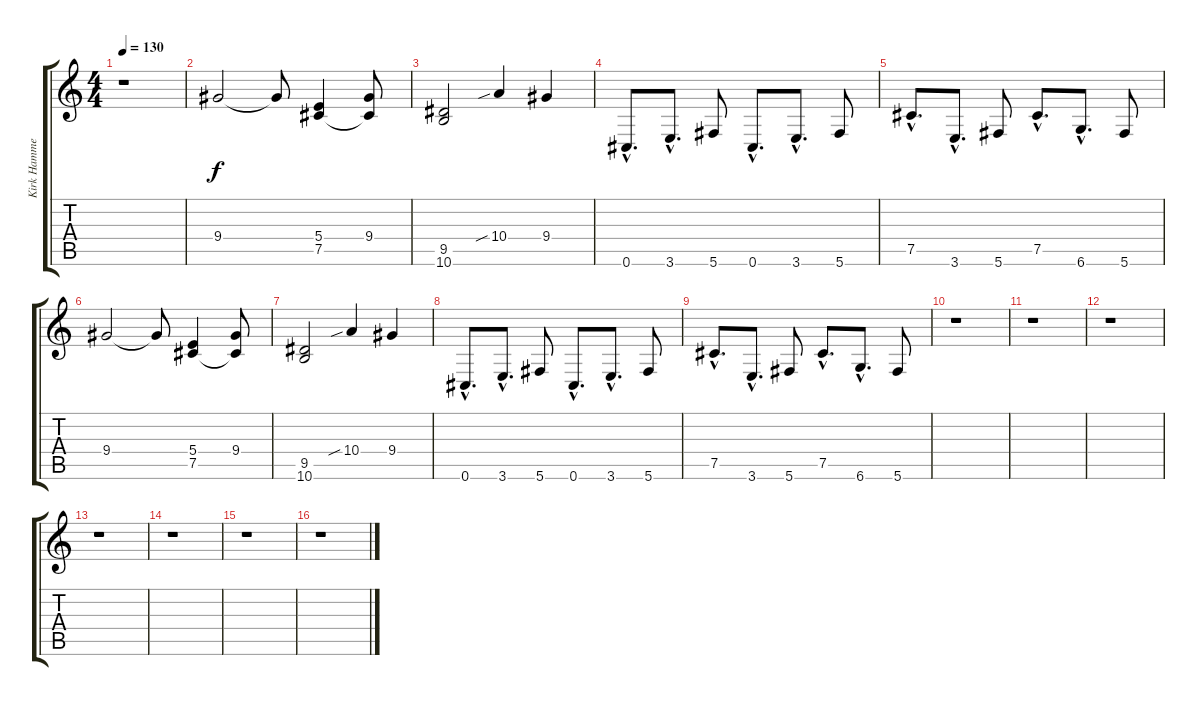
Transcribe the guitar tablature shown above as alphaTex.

\track ("Kirk Hammet (Clean)" "Kirk Hamme") {instrument electricguitarjazz}
\staff {score tabs}
\tuning (Db4 Ab3 E3 B2 Gb2 Db2) {hide}
\ts (4 4)
\tempo 130
\clef g2
\ks c
r.1{dy f} |
9.4.2 9.4{t}.8 (5.4 7.5).4 (9.4 7.5{t}).8 |
(9.5 10.6).2 10.4{sib}.4 9.4.4 |
0.6{hac}.8{d} 3.6{hac}.8{d} 5.6.8 0.6{hac}.8{d} 3.6{hac}.8{d} 5.6.8 |
7.5{hac}.8{d} 3.6{hac}.8{d} 5.6.8 7.5{hac}.8{d} 6.6{hac}.8{d} 5.6.8 |
9.4.2 9.4{t}.8 (5.4 7.5).4 (9.4 7.5{t}).8 |
(9.5 10.6).2 10.4{sib}.4 9.4.4 |
0.6{hac}.8{d} 3.6{hac}.8{d} 5.6.8 0.6{hac}.8{d} 3.6{hac}.8{d} 5.6.8 |
7.5{hac}.8{d} 3.6{hac}.8{d} 5.6.8 7.5{hac}.8{d} 6.6{hac}.8{d} 5.6.8 |
r.1 |
r.1 |
r.1 |
r.1 |
r.1 |
r.1 |
r.1
